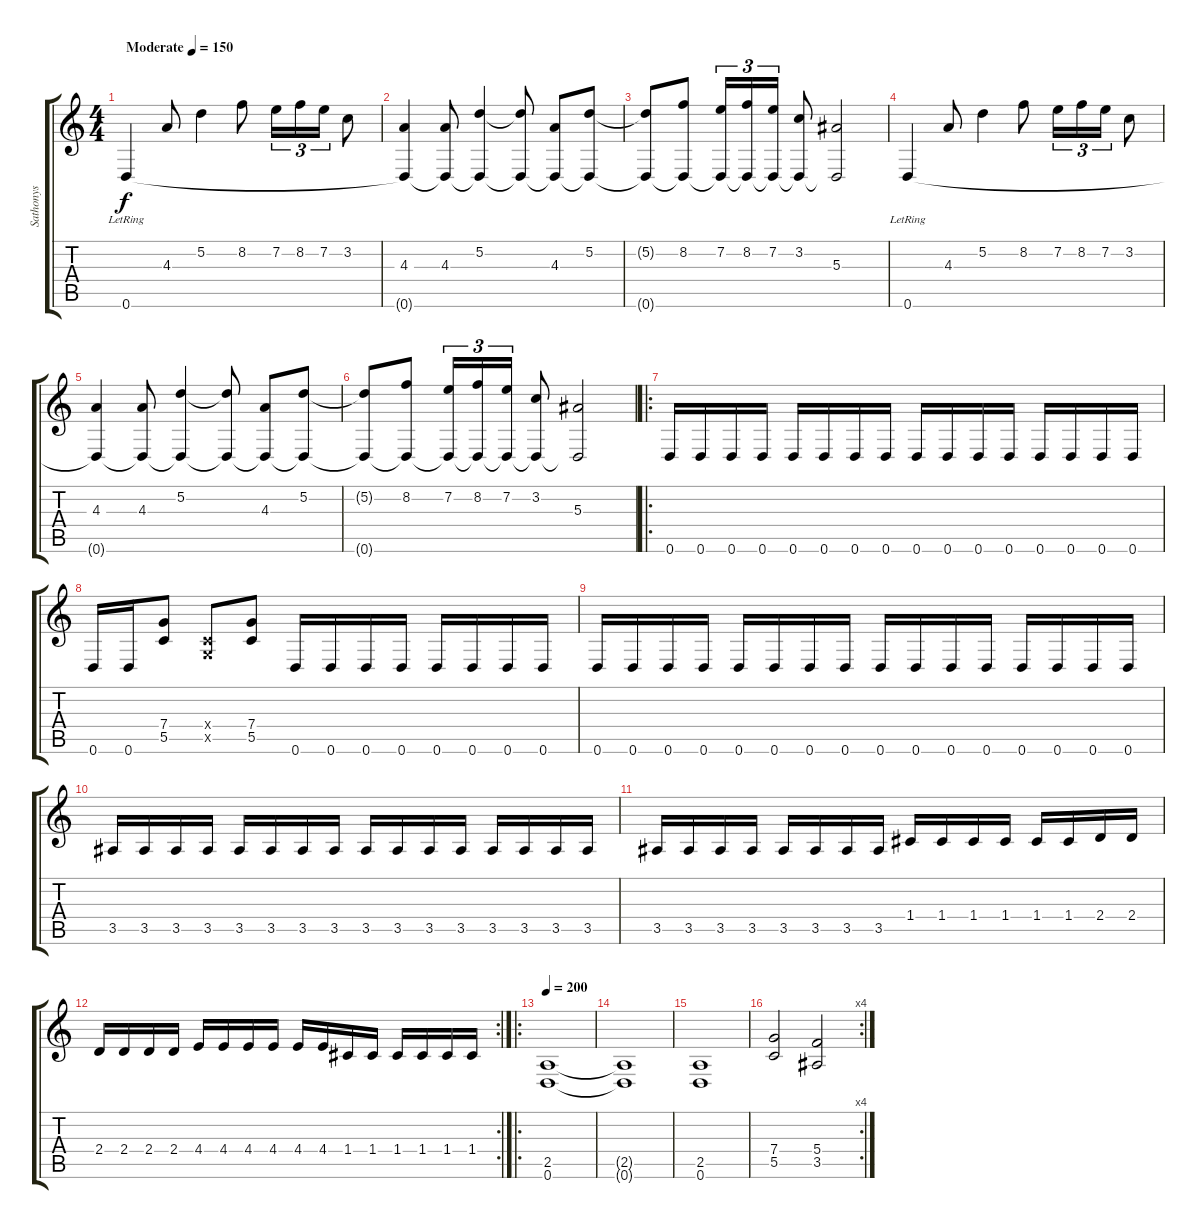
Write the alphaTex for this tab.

\track ("Sathonys" "Sathonys") {instrument distortionguitar}
\staff {score tabs}
\tuning (D4 A3 F3 C3 G2 D2) {hide}
\ts (4 4)
\tempo (150 "Moderate")
\clef g2
\ks c
0.6{lr}.4{dy f volume 16 instrument electricguitarclean} 4.3.8 5.2.4 8.2.8 7.2.16{tu (3 2)} 8.2.16{tu (3 2)} 7.2.16{tu (3 2)} 3.2.8 |
(4.3 0.6{t}).4 (4.3 0.6{t}).8 (5.2 0.6{t}).4 (5.2{t} 0.6{t}).8 (4.3 0.6{t}).8 (5.2 0.6{t}).8 |
(5.2{t} 0.6{t}).8 (8.2 0.6{t}).8 (7.2 0.6{t}).16{tu (3 2)} (8.2 0.6{t}).16{tu (3 2)} (7.2 0.6{t}).16{tu (3 2)} (3.2 0.6{t}).8 (5.3 0.6{t}).2 |
0.6{lr}.4 4.3.8 5.2.4 8.2.8 7.2.16{tu (3 2)} 8.2.16{tu (3 2)} 7.2.16{tu (3 2)} 3.2.8 |
(4.3 0.6{t}).4 (4.3 0.6{t}).8 (5.2 0.6{t}).4 (5.2{t} 0.6{t}).8 (4.3 0.6{t}).8 (5.2 0.6{t}).8 |
(5.2{t} 0.6{t}).8 (8.2 0.6{t}).8 (7.2 0.6{t}).16{tu (3 2)} (8.2 0.6{t}).16{tu (3 2)} (7.2 0.6{t}).16{tu (3 2)} (3.2 0.6{t}).8 (5.3 0.6{t}).2 |
\ro
0.6.16{volume 9 instrument distortionguitar} 0.6.16 0.6.16 0.6.16 0.6.16 0.6.16 0.6.16 0.6.16 0.6.16 0.6.16 0.6.16 0.6.16 0.6.16 0.6.16 0.6.16 0.6.16 |
0.6.16 0.6.16 (7.4 5.5).8 (0.4{x} 0.5{x}).8 (7.4 5.5).8 0.6.16 0.6.16 0.6.16 0.6.16 0.6.16 0.6.16 0.6.16 0.6.16 |
0.6.16 0.6.16 0.6.16 0.6.16 0.6.16 0.6.16 0.6.16 0.6.16 0.6.16 0.6.16 0.6.16 0.6.16 0.6.16 0.6.16 0.6.16 0.6.16 |
3.5.16 3.5.16 3.5.16 3.5.16 3.5.16 3.5.16 3.5.16 3.5.16 3.5.16 3.5.16 3.5.16 3.5.16 3.5.16 3.5.16 3.5.16 3.5.16 |
3.5.16 3.5.16 3.5.16 3.5.16 3.5.16 3.5.16 3.5.16 3.5.16 1.4.16 1.4.16 1.4.16 1.4.16 1.4.16 1.4.16 2.4.16 2.4.16 |
\rc 2
2.4.16 2.4.16 2.4.16 2.4.16 4.4.16 4.4.16 4.4.16 4.4.16 4.4.16 4.4.16 1.4.16 1.4.16 1.4.16 1.4.16 1.4.16 1.4.16 |
\ro
\tempo 200
(2.5 0.6).1 |
(2.5{t} 0.6{t}).1 |
(2.5 0.6).1 |
\rc 4
(7.4 5.5).2 (5.4 3.5).2
